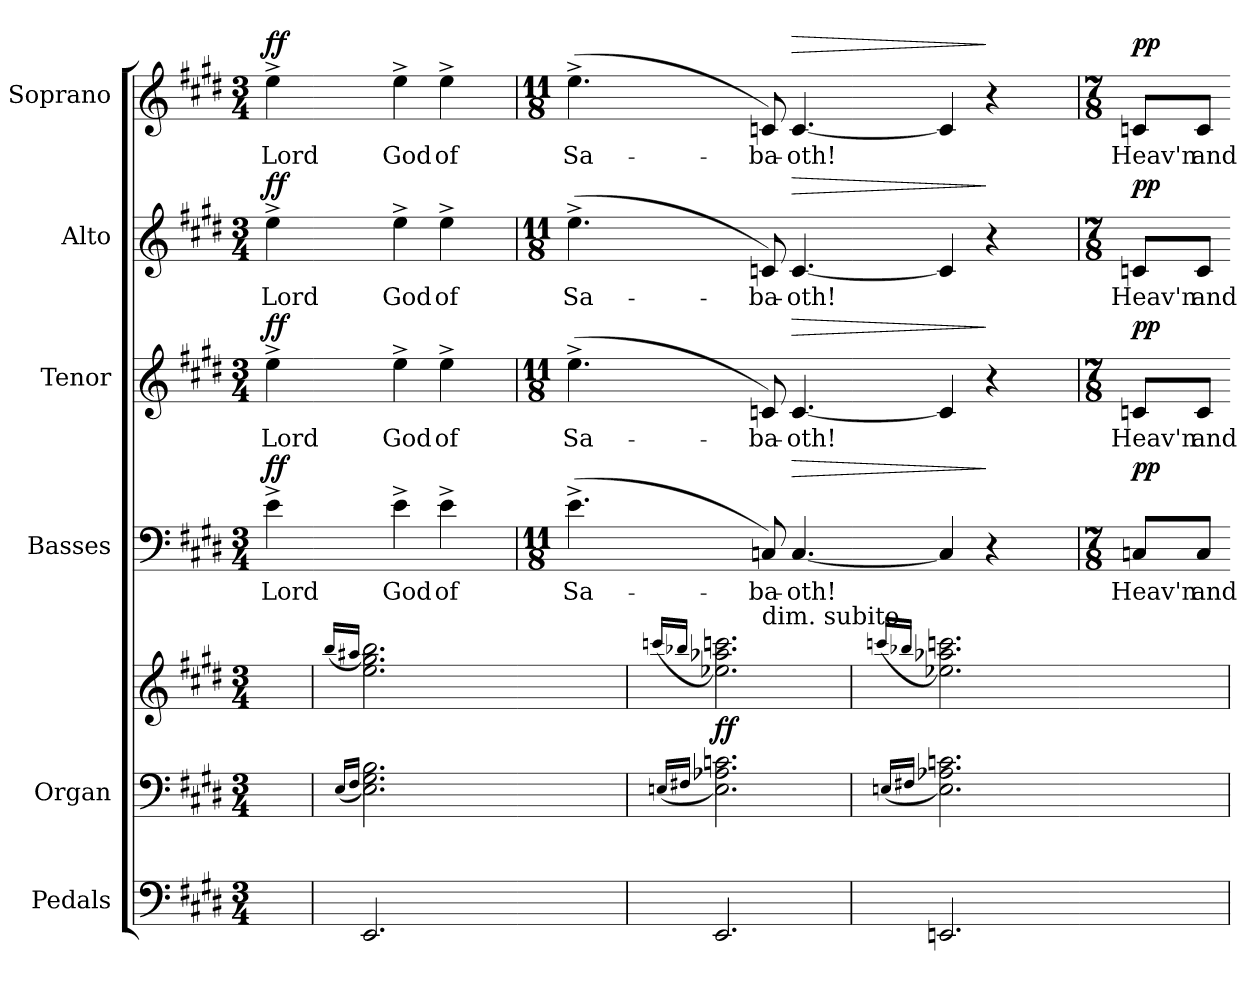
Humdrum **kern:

**kern	**kern	**kern	**dynam	**kern	**text	**dynam	**kern	**text	**dynam	**kern	**text	**dynam	**kern	**text	**dynam
*part6	*part5	*part5	*part5	*part4	*part4	*part4	*part3	*part3	*part3	*part2	*part2	*part2	*part1	*part1	*part1
*staff7	*staff6	*staff5	*staff5/6	*staff4	*staff4	*staff4	*staff3	*staff3	*staff3	*staff2	*staff2	*staff2	*staff1	*staff1	*staff1
*I"Pedals	*I"Organ	*	*	*I"Basses	*	*	*I"Tenor	*	*	*I"Alto	*	*	*I"Soprano	*	*
*	*I'org	*	*	*I'b	*	*	*I't	*	*	*I'a	*	*	*I's	*	*
*clefF4	*clefF4	*clefG2	*	*clefF4	*	*	*clefG2	*	*	*clefG2	*	*	*clefG2	*	*
*	*	*	*	*	*	*	*ITrd7c12	*	*	*	*	*	*	*	*
*k[f#c#g#d#]	*k[f#c#g#d#]	*k[f#c#g#d#]	*	*k[f#c#g#d#]	*	*	*k[f#c#g#d#]	*	*	*k[f#c#g#d#]	*	*	*k[f#c#g#d#]	*	*
*E:	*E:	*E:	*	*E:	*	*	*E:	*	*	*E:	*	*	*E:	*	*
*M3/4	*M3/4	*M3/4	*	*M3/4	*	*	*M3/4	*	*	*M3/4	*	*	*M3/4	*	*
=	=	=	=	=	=	=	=	=	=	=	=	=	=	=	=
!	!	!	!	!	!	!LO:DY:a	!	!	!LO:DY:a	!	!	!LO:DY:a	!	!	!LO:DY:a
4ryy	4ryy	4ryy	.	4e^	Lord	ff	4e^	Lord	ff	4ee^	Lord	ff	4ee^	Lord	ff
=	=	=	=-	=-	=-	=-	=-	=-	=-	=-	=-	=-	=-	=-	=-
.	(16qqE/LL	(16qqbb/LL	.	.	.	.	.	.	.	.	.	.	.	.	.
.	16qqF#/JJ	16qqaa#X/JJ	.	.	.	.	.	.	.	.	.	.	.	.	.
2.EE	2.E 2.G# 2.B)	2.ee 2.gg# 2.bb)	.	8ryy	.	.	8ryy	.	.	8ryy	.	.	8ryy	.	.
.	.	.	.	4e^	God	.	4e^	God	.	4ee^	God	.	4ee^	God	.
.	.	.	.	4e^	of	.	4e^	of	.	4ee^	of	.	4ee^	of	.
.	.	.	.	8ryy	.	.	8ryy	.	.	8ryy	.	.	8ryy	.	.
=-	=-	=-	=	=	=	=	=	=	=	=	=	=	=	=	=
*	*	*	*	*M11/8	*	*	*M11/8	*	*	*M11/8	*	*	*M11/8	*	*
4.ryy	4.ryy	4.ryy	.	(4.e^	Sa-	.	(4.e^	Sa-	.	(4.ee^	Sa-	.	(4.ee^	Sa-	.
=	=	=	=-	=-	=-	=-	=-	=-	=-	=-	=-	=-	=-	=-	=-
.	(16qqEn/LL	(16qqcccn/LL	.	.	.	.	.	.	.	.	.	.	.	.	.
.	16qqF#X/JJ	16qqbb-X/JJ	.	.	.	.	.	.	.	.	.	.	.	.	.
*	*	*^	*	*	*	*	*	*	*	*	*	*	*	*	*
2.EE	2.E 2.A-X 2.cn)	2.ee-X 2.aa-X 2.cccn)	4ryy	ff	4ryy	.	.	4ryy	.	.	4ryy	.	.	4ryy	.	.
!	!	!	!LO:TX:t=dim. subito	!	!	!	!	!	!	!	!	!	!	!	!	!
.	.	.	2ryy	.	8Cn)	-ba-	.	8Cn)	-ba-	.	8cn)	-ba-	.	8cn)	-ba-	.
!	!	!	!	!	!	!	!LO:HP:a	!	!	!LO:HP:a	!	!	!LO:HP:a	!	!	!LO:HP:a
.	.	.	.	.	[4.C	-oth!	>	[4.C	-oth!	>	[4.c	-oth!	>	[4.c	-oth!	>
*	*	*v	*v	*	*	*	*	*	*	*	*	*	*	*	*	*
=	=	=	=-	=-	=-	=-	=-	=-	=-	=-	=-	=-	=-	=-	=-
.	(16qqEn/LL	(16qqcccn/LL	.	.	.	.	.	.	.	.	.	.	.	.	.
.	16qqF#X/JJ	16qqbb-X/JJ	.	.	.	.	.	.	.	.	.	.	.	.	.
2.EEni	2.E 2.A-X 2.cn)	2.ee-X 2.aa-X 2.cccn)	.	4C]	.	.	4C]	.	.	4c]	.	.	4c]	.	.
.	.	.	.	4r	.	]	4r	.	]	4r	.	]	4r	.	]
.	.	.	.	4ryy	.	.	4ryy	.	.	4ryy	.	.	4ryy	.	.
=-	=-	=-	=	=	=	=	=	=	=	=	=	=	=	=	=
*	*	*	*	*M7/8	*	*	*M7/8	*	*	*M7/8	*	*	*M7/8	*	*
!	!	!	!	!	!	!LO:DY:a	!	!	!LO:DY:a	!	!	!LO:DY:a	!	!	!LO:DY:a
4ryy	4ryy	4ryy	.	8Cn/L	Heav'n	pp	8Cn/L	Heav'n	pp	8cn/L	Heav'n	pp	8cn/L	Heav'n	pp
.	.	.	.	8C/J	and	.	8C/J	and	.	8c/J	and	.	8c/J	and	.
=	=	=	=-	=-	=-	=-	=-	=-	=-	=-	=-	=-	=-	=-	=-
*-	*-	*-	*-	*-	*-	*-	*-	*-	*-	*-	*-	*-	*-	*-	*-
